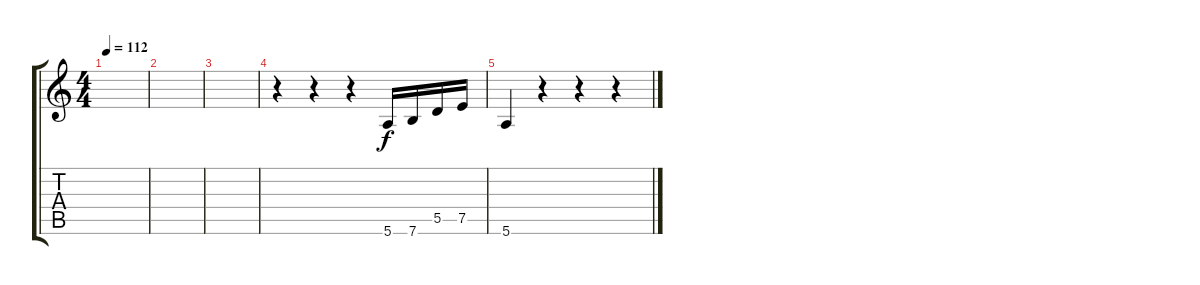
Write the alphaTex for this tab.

\track "" {instrument acousticguitarnylon}
\staff {score tabs}
\tuning (E4 B3 G3 D3 A2 E2) {hide}
\ts (4 4)
\tempo 112
\clef g2
\ks c
|
|
|
r.4 r.4 r.4 5.6.16 7.6.16 5.5.16 7.5.16 |
5.6.4 r.4 r.4 r.4
